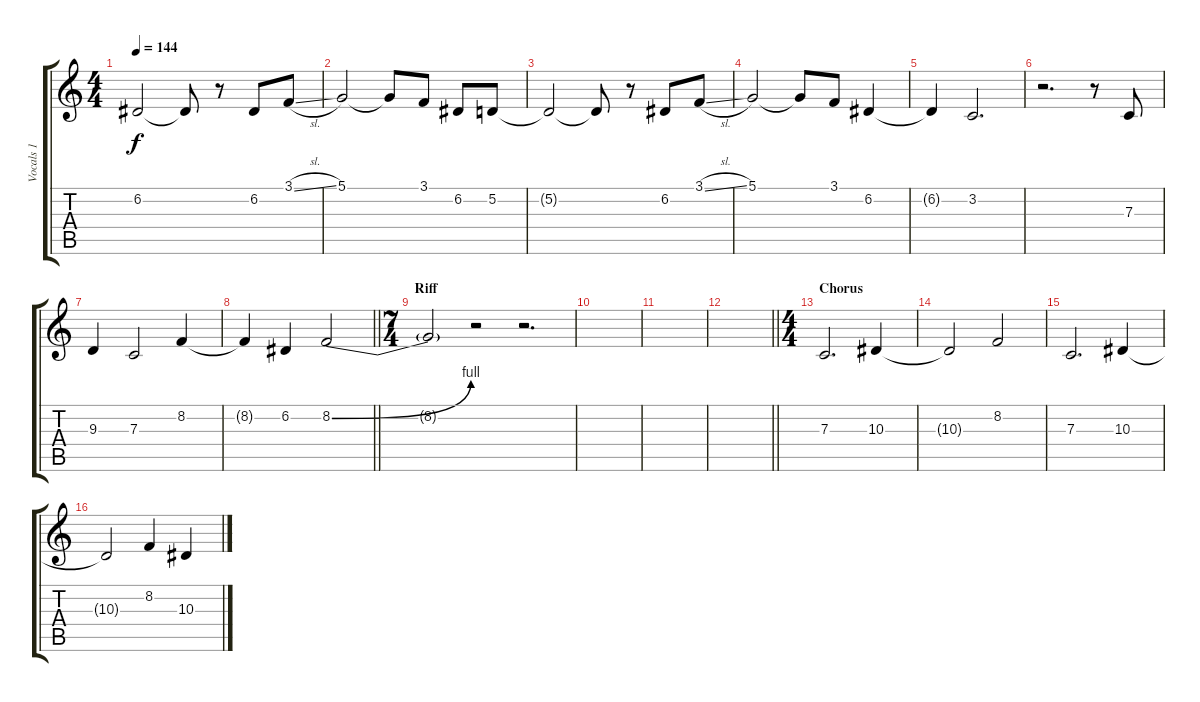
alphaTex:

\track ("Vocals 1" "Vocals 1") {instrument clarinet}
\staff {score tabs}
\tuning (D4 A3 F3 C3 G2 C2) {hide}
\ts (4 4)
\tempo 144
\clef g2
\ks c
6.2{t}.2{dy f} 6.2{t}.8 r.8 6.2.8 3.1{sl}.8 |
5.1.2 5.1{t}.8 3.1.8 6.2.8 5.2.8 |
5.2{t}.2 5.2{t}.8 r.8 6.2.8 3.1{sl}.8 |
5.1.2 5.1{t}.8 3.1.8 6.2.4 |
6.2{t}.4 3.2.2{d} |
r.2{d} r.8 7.3.8 |
9.3.4 7.3.2 8.2.4 |
\barLineRight lightlight
8.2{t}.4 6.2.4 8.2{be (bend 0 0 60 4)}.2 |
\ts (7 4)
\section ("" "Riff")
8.2{t}.2 r.2 r.2{d} |
|
|
\barLineRight lightlight
|
\ts (4 4)
\section ("" "Chorus")
7.3.2{d} 10.3.4 |
10.3{t}.2 8.2.2 |
7.3.2{d} 10.3.4 |
10.3{t}.2 8.2.4 10.3.4
